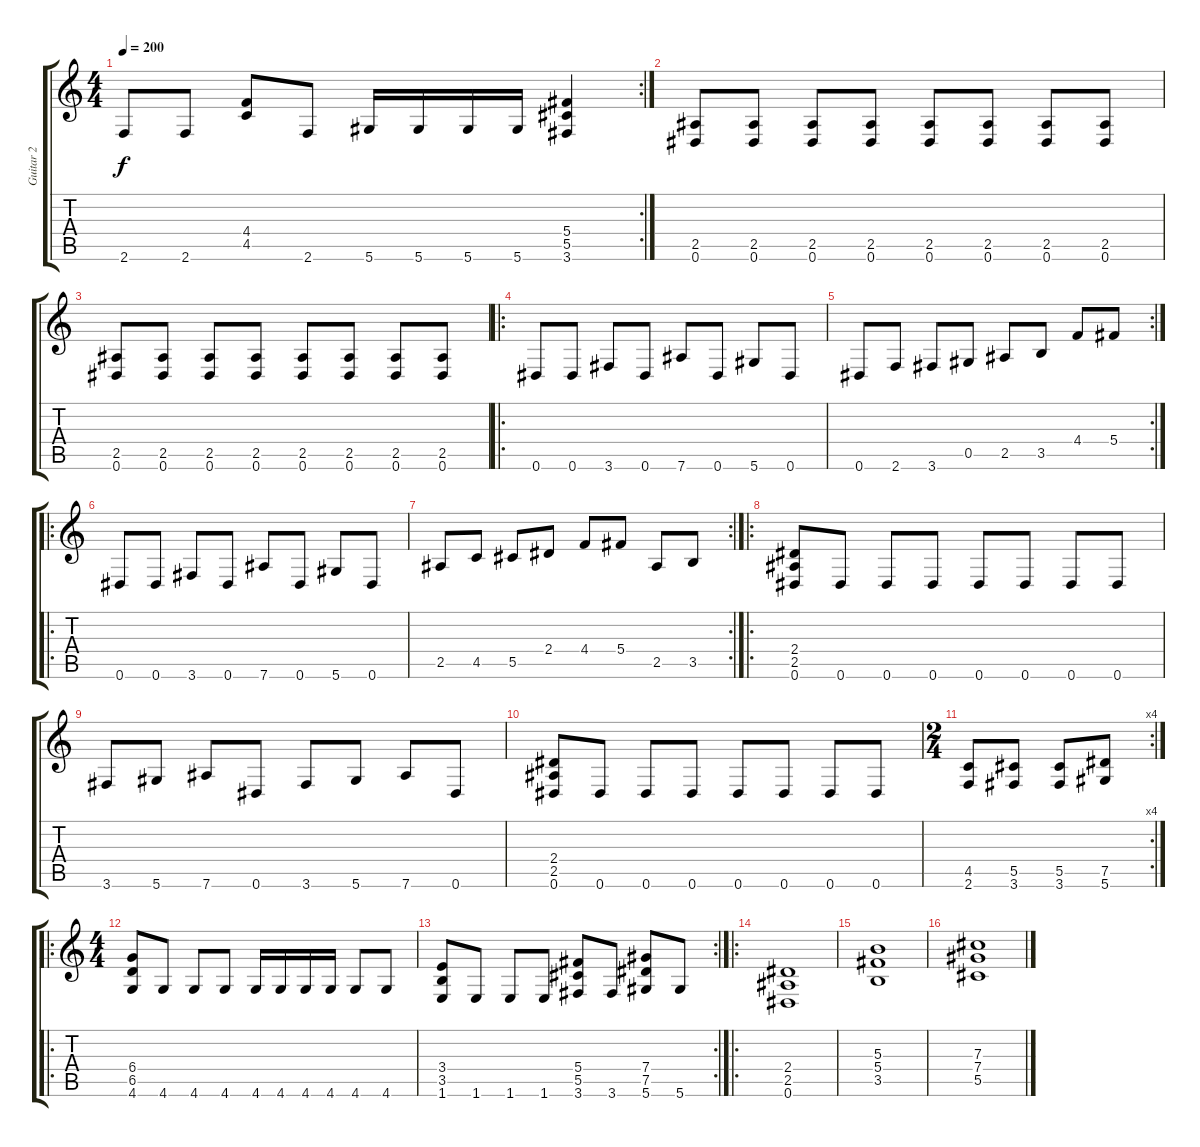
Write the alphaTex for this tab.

\track ("Guitar 2" "Guitar 2") {instrument distortionguitar}
\staff {score tabs}
\tuning (Eb4 Bb3 Gb3 Db3 Ab2 Eb2) {hide}
\rc 2
\ts (4 4)
\tempo 200
\clef g2
\ks c
2.6.8{dy f} 2.6.8 (4.4 4.5).8 2.6.8 5.6.16 5.6.16 5.6.16 5.6.16 (5.4 5.5 3.6).4 |
(2.5 0.6).8 (2.5 0.6).8 (2.5 0.6).8 (2.5 0.6).8 (2.5 0.6).8 (2.5 0.6).8 (2.5 0.6).8 (2.5 0.6).8 |
(2.5 0.6).8 (2.5 0.6).8 (2.5 0.6).8 (2.5 0.6).8 (2.5 0.6).8 (2.5 0.6).8 (2.5 0.6).8 (2.5 0.6).8 |
\ro
0.6.8 0.6.8 3.6.8 0.6.8 7.6.8 0.6.8 5.6.8 0.6.8 |
\rc 2
0.6.8 2.6.8 3.6.8 0.5.8 2.5.8 3.5.8 4.4.8 5.4.8 |
\ro
0.6.8 0.6.8 3.6.8 0.6.8 7.6.8 0.6.8 5.6.8 0.6.8 |
\rc 2
2.5.8 4.5.8 5.5.8 2.4.8 4.4.8 5.4.8 2.5.8 3.5.8 |
\ro
(2.4 2.5 0.6).8 0.6.8 0.6.8 0.6.8 0.6.8 0.6.8 0.6.8 0.6.8 |
3.6.8 5.6.8 7.6.8 0.6.8 3.6.8 5.6.8 7.6.8 0.6.8 |
(2.4 2.5 0.6).8 0.6.8 0.6.8 0.6.8 0.6.8 0.6.8 0.6.8 0.6.8 |
\rc 4
\ts (2 4)
(4.5 2.6).8 (5.5 3.6).8 (5.5 3.6).8 (7.5 5.6).8 |
\ro
\ts (4 4)
(6.4 6.5 4.6).8 4.6.8 4.6.8 4.6.8 4.6.16 4.6.16 4.6.16 4.6.16 4.6.8 4.6.8 |
\rc 2
(3.4 3.5 1.6).8 1.6.8 1.6.8 1.6.8 (5.4 5.5 3.6).8 3.6.8 (7.4 7.5 5.6).8 5.6.8 |
\ro
(2.4 2.5 0.6).1 |
(5.3 5.4 3.5).1 |
(7.3 7.4 5.5).1
